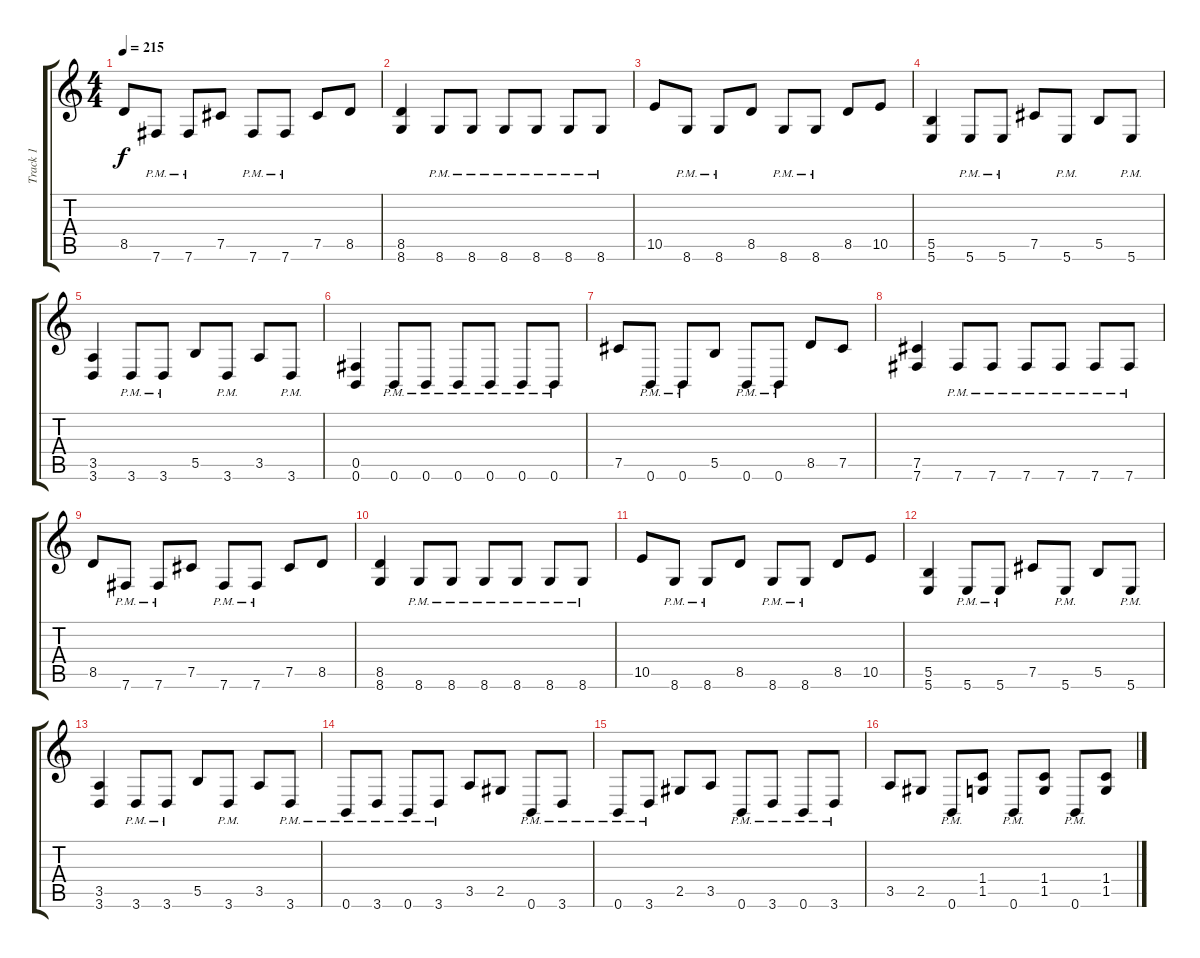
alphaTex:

\track ("Track 1" "Track 1") {instrument overdrivenguitar}
\staff {score tabs}
\tuning (Db4 Ab3 E3 B2 Gb2 B1) {hide}
\ts (4 4)
\tempo 215
\clef g2
\ks c
8.5.8{dy f} 7.6{pm}.8 7.6{pm}.8 7.5.8 7.6{pm}.8 7.6{pm}.8 7.5.8 8.5.8 |
(8.5 8.6).4 8.6{pm}.8 8.6{pm}.8 8.6{pm}.8 8.6{pm}.8 8.6{pm}.8 8.6{pm}.8 |
10.5.8 8.6{pm}.8 8.6{pm}.8 8.5.8 8.6{pm}.8 8.6{pm}.8 8.5.8 10.5.8 |
(5.5 5.6).4 5.6{pm}.8 5.6{pm}.8 7.5.8 5.6{pm}.8 5.5.8 5.6{pm}.8 |
(3.5 3.6).4 3.6{pm}.8 3.6{pm}.8 5.5.8 3.6{pm}.8 3.5.8 3.6{pm}.8 |
(0.5 0.6).4 0.6{pm}.8 0.6{pm}.8 0.6{pm}.8 0.6{pm}.8 0.6{pm}.8 0.6{pm}.8 |
7.5.8 0.6{pm}.8 0.6{pm}.8 5.5.8 0.6{pm}.8 0.6{pm}.8 8.5.8 7.5.8 |
(7.5 7.6).4 7.6{pm}.8 7.6{pm}.8 7.6{pm}.8 7.6{pm}.8 7.6{pm}.8 7.6{pm}.8 |
8.5.8 7.6{pm}.8 7.6{pm}.8 7.5.8 7.6{pm}.8 7.6{pm}.8 7.5.8 8.5.8 |
(8.5 8.6).4 8.6{pm}.8 8.6{pm}.8 8.6{pm}.8 8.6{pm}.8 8.6{pm}.8 8.6{pm}.8 |
10.5.8 8.6{pm}.8 8.6{pm}.8 8.5.8 8.6{pm}.8 8.6{pm}.8 8.5.8 10.5.8 |
(5.5 5.6).4 5.6{pm}.8 5.6{pm}.8 7.5.8 5.6{pm}.8 5.5.8 5.6{pm}.8 |
(3.5 3.6).4 3.6{pm}.8 3.6{pm}.8 5.5.8 3.6{pm}.8 3.5.8 3.6{pm}.8 |
0.6{pm}.8 3.6{pm}.8 0.6{pm}.8 3.6{pm}.8 3.5.8 2.5.8 0.6{pm}.8 3.6{pm}.8 |
0.6{pm}.8 3.6{pm}.8 2.5.8 3.5.8 0.6{pm}.8 3.6{pm}.8 0.6{pm}.8 3.6{pm}.8 |
3.5.8 2.5.8 0.6{pm}.8 (1.4 1.5).8 0.6{pm}.8 (1.4 1.5).8 0.6{pm}.8 (1.4 1.5).8
